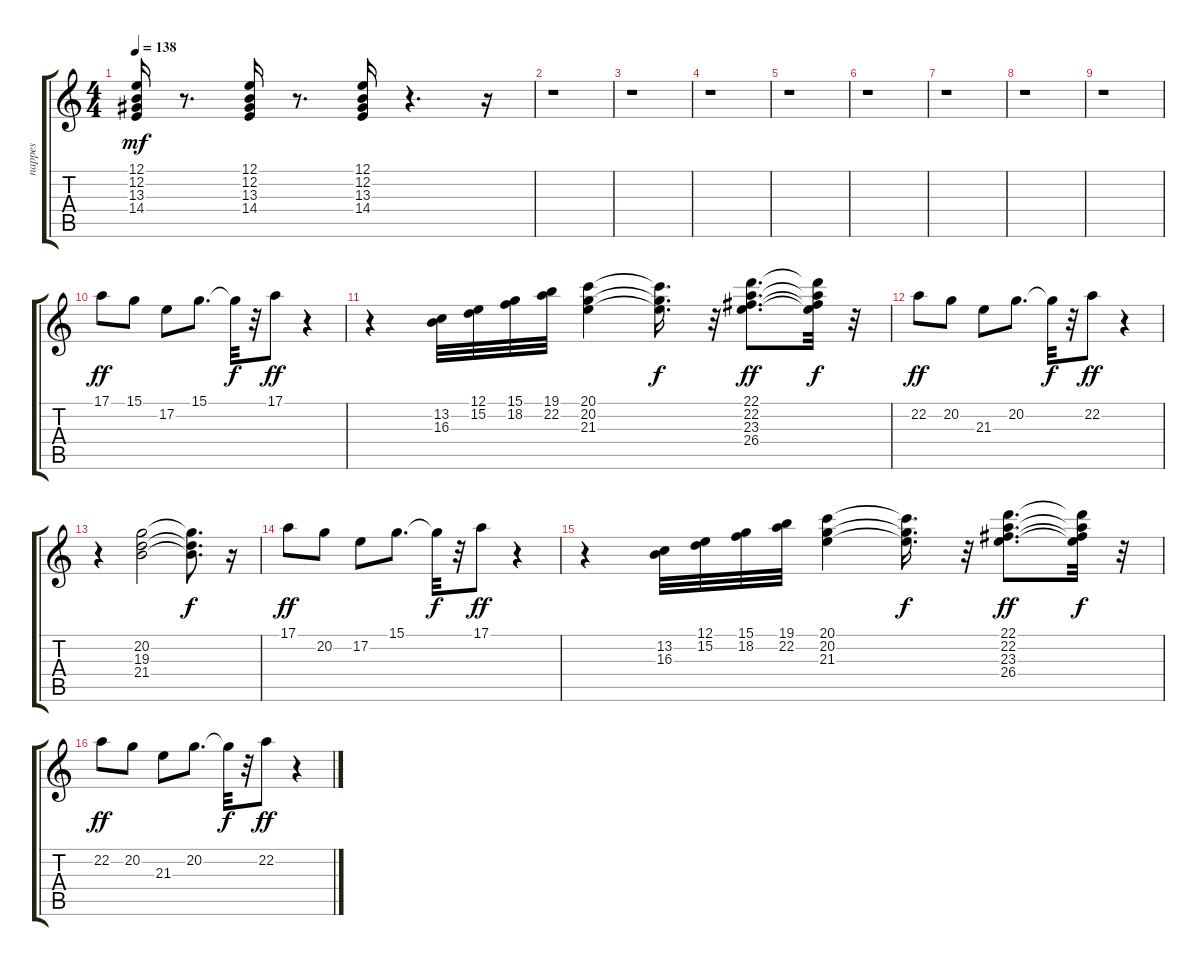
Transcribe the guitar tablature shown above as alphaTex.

\track ("nappes" "nappes") {instrument rockorgan}
\staff {score tabs}
\tuning (E4 B3 G3 D3 A2 E2) {hide}
\ts (4 4)
\tempo 138
\clef g2
\ks c
(12.1 12.2 13.3 14.4).16{dy mf} r.8{d} (12.1 12.2 13.3 14.4).16 r.8{d} (12.1 12.2 13.3 14.4).16 r.4{d} r.16 |
r.1 |
r.1 |
r.1 |
r.1 |
r.1 |
r.1 |
r.1 |
r.1 |
17.1.8{dy ff} 15.1.8 17.2.8 15.1.8{d} 15.1{t}.32{dy f} r.32 17.1.8{dy ff} r.4 |
r.4 (13.2 16.3).32 (12.1 15.2).32 (15.1 18.2).32 (19.1 22.2).32 (20.1 20.2 21.3).4 (20.1{t} 20.2{t} 21.3{t}).16{d dy f} r.32 (22.1 22.2 23.3 26.4).8{d dy ff} (22.1{t} 22.2{t} 23.3{t} 26.4{t}).32{dy f} r.32 |
22.2.8{dy ff} 20.2.8 21.3.8 20.2.8{d} 20.2{t}.32{dy f} r.32 22.2.8{dy ff} r.4 |
r.4 (20.2 19.3 21.4).2 (20.2{t} 19.3{t} 21.4{t}).8{d dy f} r.16 |
17.1.8{dy ff} 20.2.8 17.2.8 15.1.8{d} 15.1{t}.32{dy f} r.32 17.1.8{dy ff} r.4 |
r.4 (13.2 16.3).32 (12.1 15.2).32 (15.1 18.2).32 (19.1 22.2).32 (20.1 20.2 21.3).4 (20.1{t} 20.2{t} 21.3{t}).16{d dy f} r.32 (22.1 22.2 23.3 26.4).8{d dy ff} (22.1{t} 22.2{t} 23.3{t} 26.4{t}).32{dy f} r.32 |
22.2.8{dy ff} 20.2.8 21.3.8 20.2.8{d} 20.2{t}.32{dy f} r.32 22.2.8{dy ff} r.4
